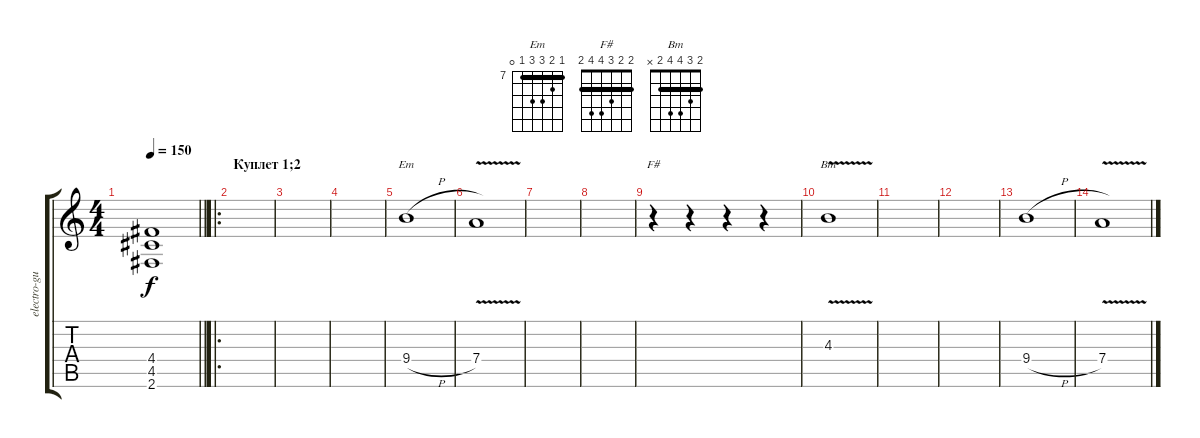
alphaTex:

\track ("electro-guitar" "electro-gu") {instrument overdrivenguitar}
\staff {score tabs}
\tuning (E4 B3 G3 D3 A2 E2) {hide}
\chord ("Em" 7 8 9 9 7 0) {firstfret 7 barre 7}
\chord ("F#" 2 2 3 4 4 2) {barre 2}
\chord ("Bm" 2 3 4 4 2 x) {barre 2}
\ts (4 4)
\tempo 150
\clef g2
\barLineRight lightlight
\ks c
(4.4 4.5 2.6).1{dy f} |
\ro
\section ("" "Куплет 1;2")
|
|
|
9.4{h}.1{ch "Em"} |
7.4{v}.1 |
|
|
r.4{ch "F#"} r.4 r.4 r.4 |
4.3{v}.1{ch "Bm"} |
|
|
9.4{h}.1 |
7.4{v}.1
